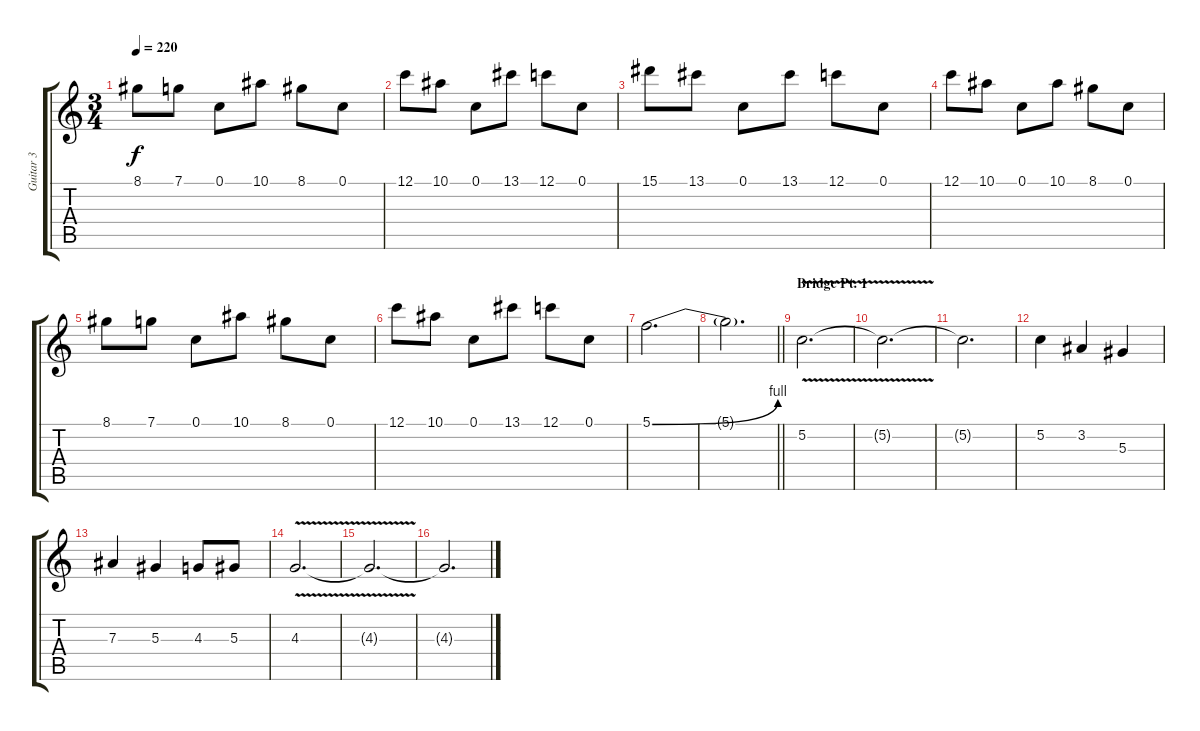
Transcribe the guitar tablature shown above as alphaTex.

\track ("Guitar 3" "Guitar 3") {instrument distortionguitar}
\staff {score tabs}
\tuning (C4 G3 Eb3 Bb2 F2 C2) {hide}
\ts (3 4)
\tempo 220
\clef g2
\ks c
8.1.8{dy f balance 0} 7.1.8 0.1.8 10.1.8 8.1.8 0.1.8 |
12.1.8 10.1.8 0.1.8 13.1.8 12.1.8 0.1.8 |
15.1.8 13.1.8 0.1.8 13.1.8 12.1.8 0.1.8 |
12.1.8 10.1.8 0.1.8 10.1.8 8.1.8 0.1.8 |
8.1.8 7.1.8 0.1.8 10.1.8 8.1.8 0.1.8 |
12.1.8 10.1.8 0.1.8 13.1.8 12.1.8 0.1.8 |
5.1{be (bend 0 0 60 4)}.2{d balance 8} |
\barLineRight lightlight
5.1{t}.2{d} |
\section ("" "Bridge Pt. 1")
5.2{v}.2{d} |
5.2{t}.2{d} |
5.2{t}.2{d} |
5.2.4 3.2.4 5.3.4 |
7.3.4 5.3.4 4.3.8 5.3.8 |
4.3{v}.2{d} |
4.3{t}.2{d} |
4.3{t}.2{d}
